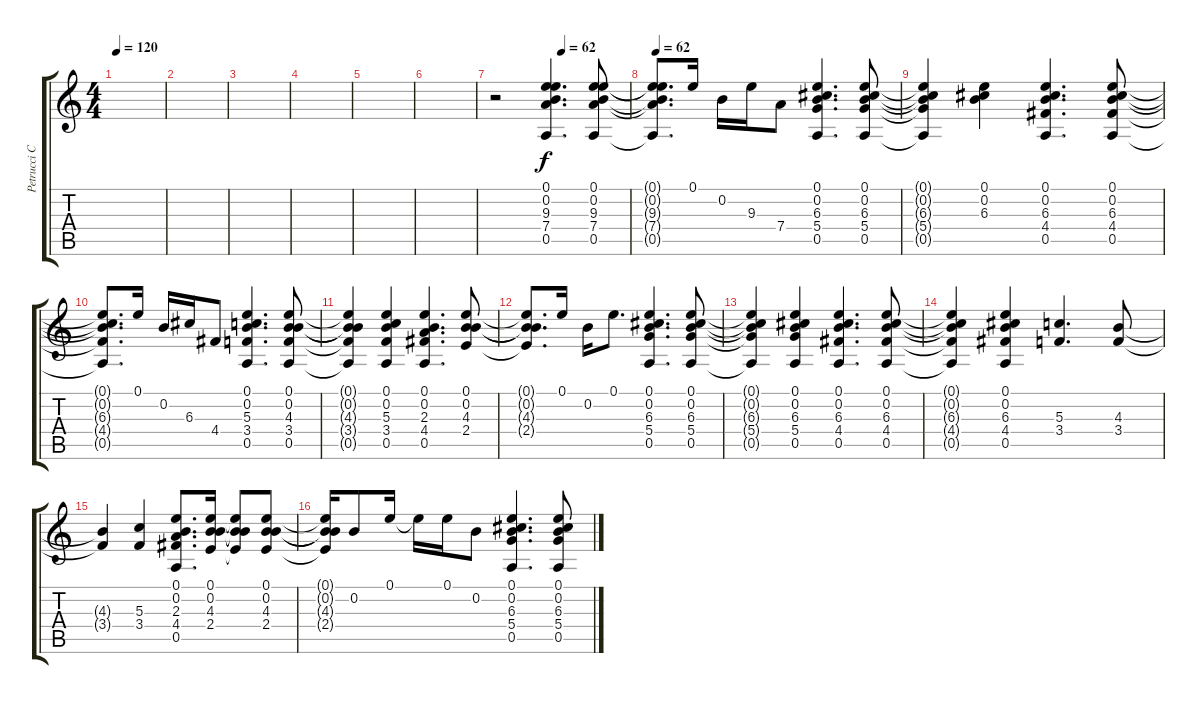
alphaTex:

\track ("Petrucci Clean" "Petrucci C") {instrument electricguitarclean}
\staff {score tabs}
\tuning (E4 B3 G3 D3 A2 E2) {hide}
\ts (4 4)
\tempo 120
\clef g2
\ks c
|
|
|
|
|
|
\tempo (62 0.5)
r.2 (0.1 0.2 9.3 7.4 0.5).4{d} (0.1 0.2 9.3 7.4 0.5).8 |
\tempo 62
(0.1{t} 0.2{t} 9.3{t} 7.4{t} 0.5{t}).8{d} 0.1.16 0.2.16 9.3.16 7.4.8 (0.1 0.2 6.3 5.4 0.5).4{d} (0.1 0.2 6.3 5.4 0.5).8 |
(0.1{t} 0.2{t} 6.3{t} 5.4{t} 0.5{t}).4 (0.1 0.2 6.3).4 (0.1 0.2 6.3 4.4 0.5).4{d} (0.1 0.2 6.3 4.4 0.5).8 |
(0.1{t} 0.2{t} 6.3{t} 4.4{t} 0.5{t}).8{d} 0.1.16 0.2.16 6.3.16 4.4.8 (0.1 0.2 5.3 3.4 0.5).4{d} (0.1 0.2 4.3 3.4 0.5).8 |
(0.1{t} 0.2{t} 4.3{t} 3.4{t} 0.5{t}).4 (0.1 0.2 5.3 3.4 0.5).4 (0.1 0.2 2.3 4.4 0.5).4{d} (0.1 0.2 4.3 2.4).8 |
(0.1{t} 0.2{t} 4.3{t} 2.4{t}).8{d} 0.1.16 0.2.16 0.1.8{d} (0.1 0.2 6.3 5.4 0.5).4{d} (0.1 0.2 6.3 5.4 0.5).8 |
(0.1{t} 0.2{t} 6.3{t} 5.4{t} 0.5{t}).4 (0.1 0.2 6.3 5.4 0.5).4 (0.1 0.2 6.3 4.4 0.5).4{d} (0.1 0.2 6.3 4.4 0.5).8 |
(0.1{t} 0.2{t} 6.3{t} 4.4{t} 0.5{t}).4 (0.1 0.2 6.3 4.4 0.5).4 (5.3 3.4).4{d} (4.3 3.4).8 |
(4.3{t} 3.4{t}).4 (5.3 3.4).4 (0.1 0.2 2.3 4.4 0.5).8{d} (0.1 0.2 4.3 2.4).16 (0.1{t} 0.2{t} 4.3{t} 2.4{t}).8 (0.1 0.2 4.3 2.4).8 |
(0.1{t} 0.2{t} 4.3{t} 2.4{t}).16 0.2.8 0.1.16 0.1{t}.16 0.1.16 0.2.8 (0.1 0.2 6.3 5.4 0.5).4{d} (0.1 0.2 6.3 5.4 0.5).8
